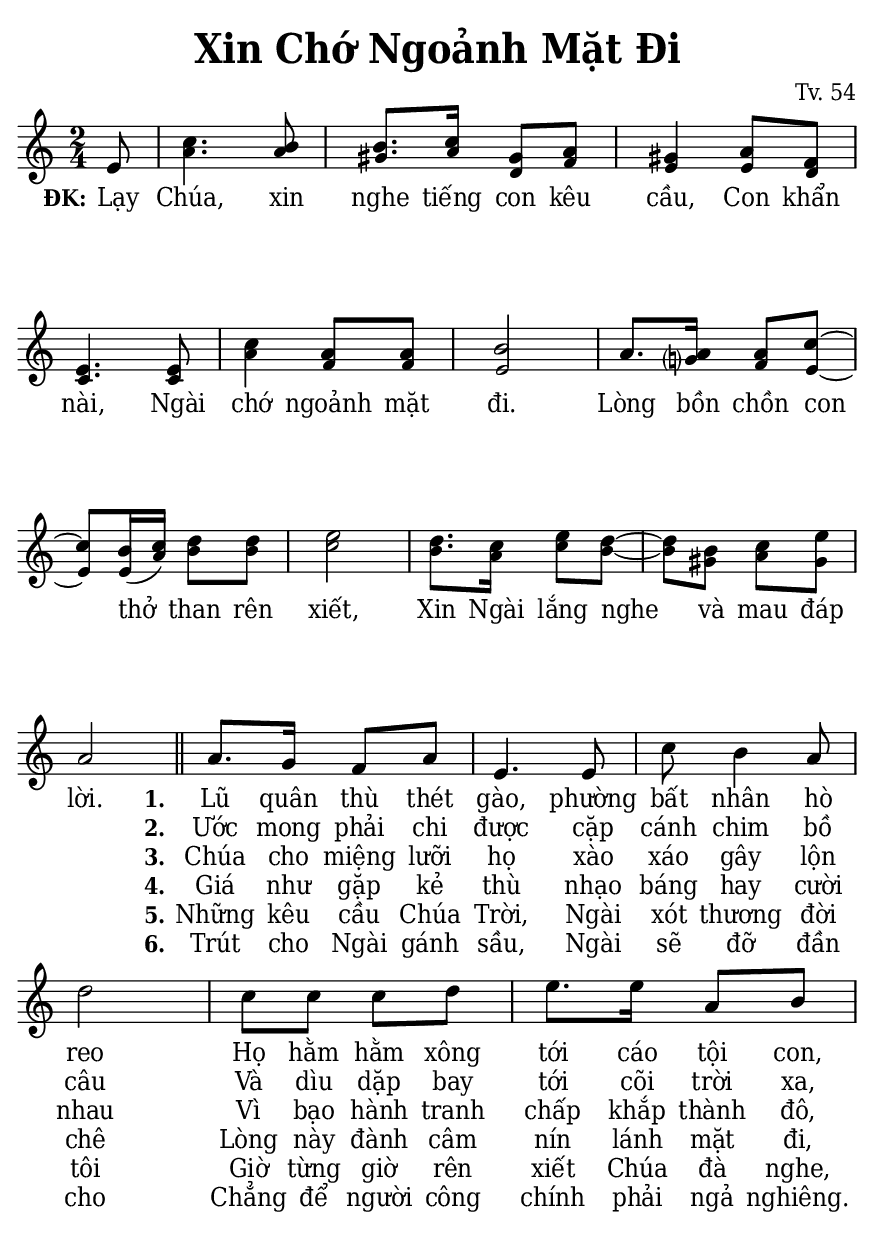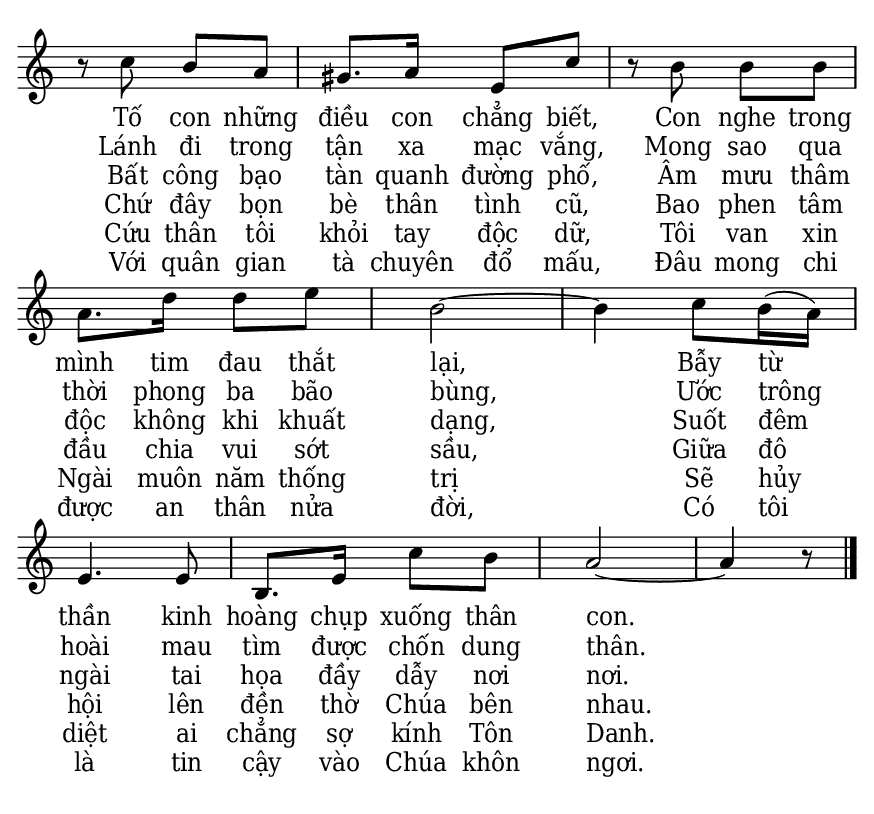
% Cài đặt chung\
\version "2.22.1"
\include "english.ly"

\header {
  title = \markup { \fontsize #1 "Xin Chớ Ngoảnh Mặt Đi" }
  composer = "Tv. 54"
  %arranger = "Lm. Kim Long"
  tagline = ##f
}

% Nhạc phiên khúc
nhacPhienKhucSop = \relative c' {
  \partial 8 e8 |
  c'4. b8 |
  b8. c16 gs8 a |
  gs4 a8 f |
  e4. e8 |
  c'4 a8 a |
  b2 |
  a8. a16 a8 c ~ |
  c b16 (c) d8 d |
  e2 |
  d8. c16 e8 d ~ |
  d b c e |
  a,2 \bar "||"
  
  a8. g16 f8 a |
  e4. e8 |
  c' b4 a8 |
  d2 |
  c8 c c d |
  e8. e16 a,8 b |
  r8 c b a |
  gs8. a16 e8 c' |
  r8 b b b |
  a8. d16 d8 e |
  b2 ~ |
  b4 c8 b16 (a) |
  e4. e8 |
  b8. e16 c'8 b |
  a2 ~ |
  a4 r8 \bar "|."
}

nhacPhienKhucAlto = \relative c' {
  e8 |
  a4. a8 |
  gs8. a16 d,8 f |
  e4 e8 d |
  c4. c8 |
  a'4 f8 f |
  e2 |
  a8. g!?16 f8 e ~ |
  e e16 (a) b8 b |
  c2 |
  b8. a16 c8 b ~ |
  b gs a gs |
  a2
}

% Lời phiên khúc
loiPhienKhucSop = \lyrics {
  \set stanza = "ĐK:"
  Lạy Chúa, xin nghe tiếng con kêu cầu,
  Con khẩn nài, Ngài chớ ngoảnh mặt đi.
  Lòng bồn chồn con thở than rên xiết,
  Xin Ngài lắng nghe và mau đáp lời.
  <<
    {
      \set stanza = "1."
      Lũ quân thù thét gào,
      phường bất nhân hò reo
      Họ hằm hằm xông tới cáo tội con,
      Tố con những điều con chẳng biết,
      Con nghe trong mình tim đau thắt lại,
      Bẫy từ thần kinh hoàng chụp xuống thân con.
    }
    \new Lyrics {
	    \set associatedVoice = "beSop"
	    \set stanza = "2."
	    Ước mong phải chi được cặp cánh chim bồ câu
	    Và dìu dặp bay tới cõi trời xa,
	    Lánh đi trong tận xa mạc vắng,
	    Mong sao qua thời phong ba bão bùng,
	    Ước trông hoài mau tìm được chốn dung thân.
    }
    \new Lyrics {
	    \set associatedVoice = "beSop"
	    \set stanza = "3."
	    Chúa cho miệng lưỡi họ xào xáo gây lộn nhau
	    Vì bạo hành tranh chấp khắp thành đô,
	    Bất công bạo tàn quanh đường phố,
	    Âm mưu thâm độc không khi khuất dạng,
	    Suốt đêm ngài tai họa đầy dẫy nơi nơi.
    }
    \new Lyrics {
	    \set associatedVoice = "beSop"
	    \set stanza = "4."
	    Giá như gặp kẻ thù nhạo báng hay cười chê
	    Lòng này đành câm nín lánh mặt đi,
	    Chứ đây bọn bè thân tình cũ,
	    Bao phen tâm đầu chia vui sớt sầu,
	    Giữa đô hội lên đền thờ Chúa bên nhau.
    }
    \new Lyrics {
	    \set associatedVoice = "beSop"
	    \set stanza = "5."
	    Những kêu cầu Chúa Trời,
	    Ngài xót thương đời tôi
	    Giờ từng giờ rên xiết Chúa đà nghe,
	    Cứu thân tôi khỏi tay độc dữ,
	    Tôi van xin Ngài muôn năm thống trị
	    Sẽ hủy diệt ai chẳng sợ kính Tôn Danh.
    }
    \new Lyrics {
	    \set associatedVoice = "beSop"
	    \set stanza = "6."
	    Trút cho Ngài gánh sầu,
	    Ngài sẽ đỡ đần cho
	    Chẳng để người công chính phải ngả nghiêng.
	    Với quân gian tà chuyên đổ mấu,
	    Đâu mong chi được an thân nửa đời,
	    Có tôi là tin cậy vào Chúa khôn ngơi.
    }
  >>
}

% Dàn trang
\paper {
  #(set-paper-size "a5")
  top-margin = 3\mm
  bottom-margin = 3\mm
  left-margin = 3\mm
  right-margin = 3\mm
  indent = #0
  #(define fonts
	 (make-pango-font-tree "Deja Vu Serif Condensed"
	 		       "Deja Vu Serif Condensed"
			       "Deja Vu Serif Condensed"
			       (/ 20 20)))
  print-page-number = ##f
  %system-system-spacing = #'((basic-distance . 0.1) (padding . 3))
  %page-count = #1
}

TongNhip = {
  \key c \major \time 2/4
  \set Timing.beamExceptions = #'()
  \set Timing.baseMoment = #(ly:make-moment 1/4)
}

% Đổi kích thước nốt cho bè phụ
notBePhu =
#(define-music-function (font-size music) (number? ly:music?)
   (for-some-music
     (lambda (m)
       (if (music-is-of-type? m 'rhythmic-event)
           (begin
             (set! (ly:music-property m 'tweaks)
                   (cons `(font-size . ,font-size)
                         (ly:music-property m 'tweaks)))
             #t)
           #f))
     music)
   music)

\score {
  \new ChoirStaff <<
    \new Staff \with {
        \consists "Merge_rests_engraver"
        printPartCombineTexts = ##f
      }
      <<
      \new Voice \TongNhip \partCombine 
        \nhacPhienKhucSop
        \notBePhu -1 { \nhacPhienKhucAlto }
      \new NullVoice = beSop \nhacPhienKhucSop
      \new Lyrics \lyricsto beSop \loiPhienKhucSop
      >>
  >>
  \layout {
    %\override Staff.TimeSignature.transparent = ##t
    \override Lyrics.LyricSpace.minimum-distance = #1.2
    \override Score.BarNumber.break-visibility = ##(#f #f #f)
    \override Score.SpacingSpanner.uniform-stretching = ##t
  } 
}
